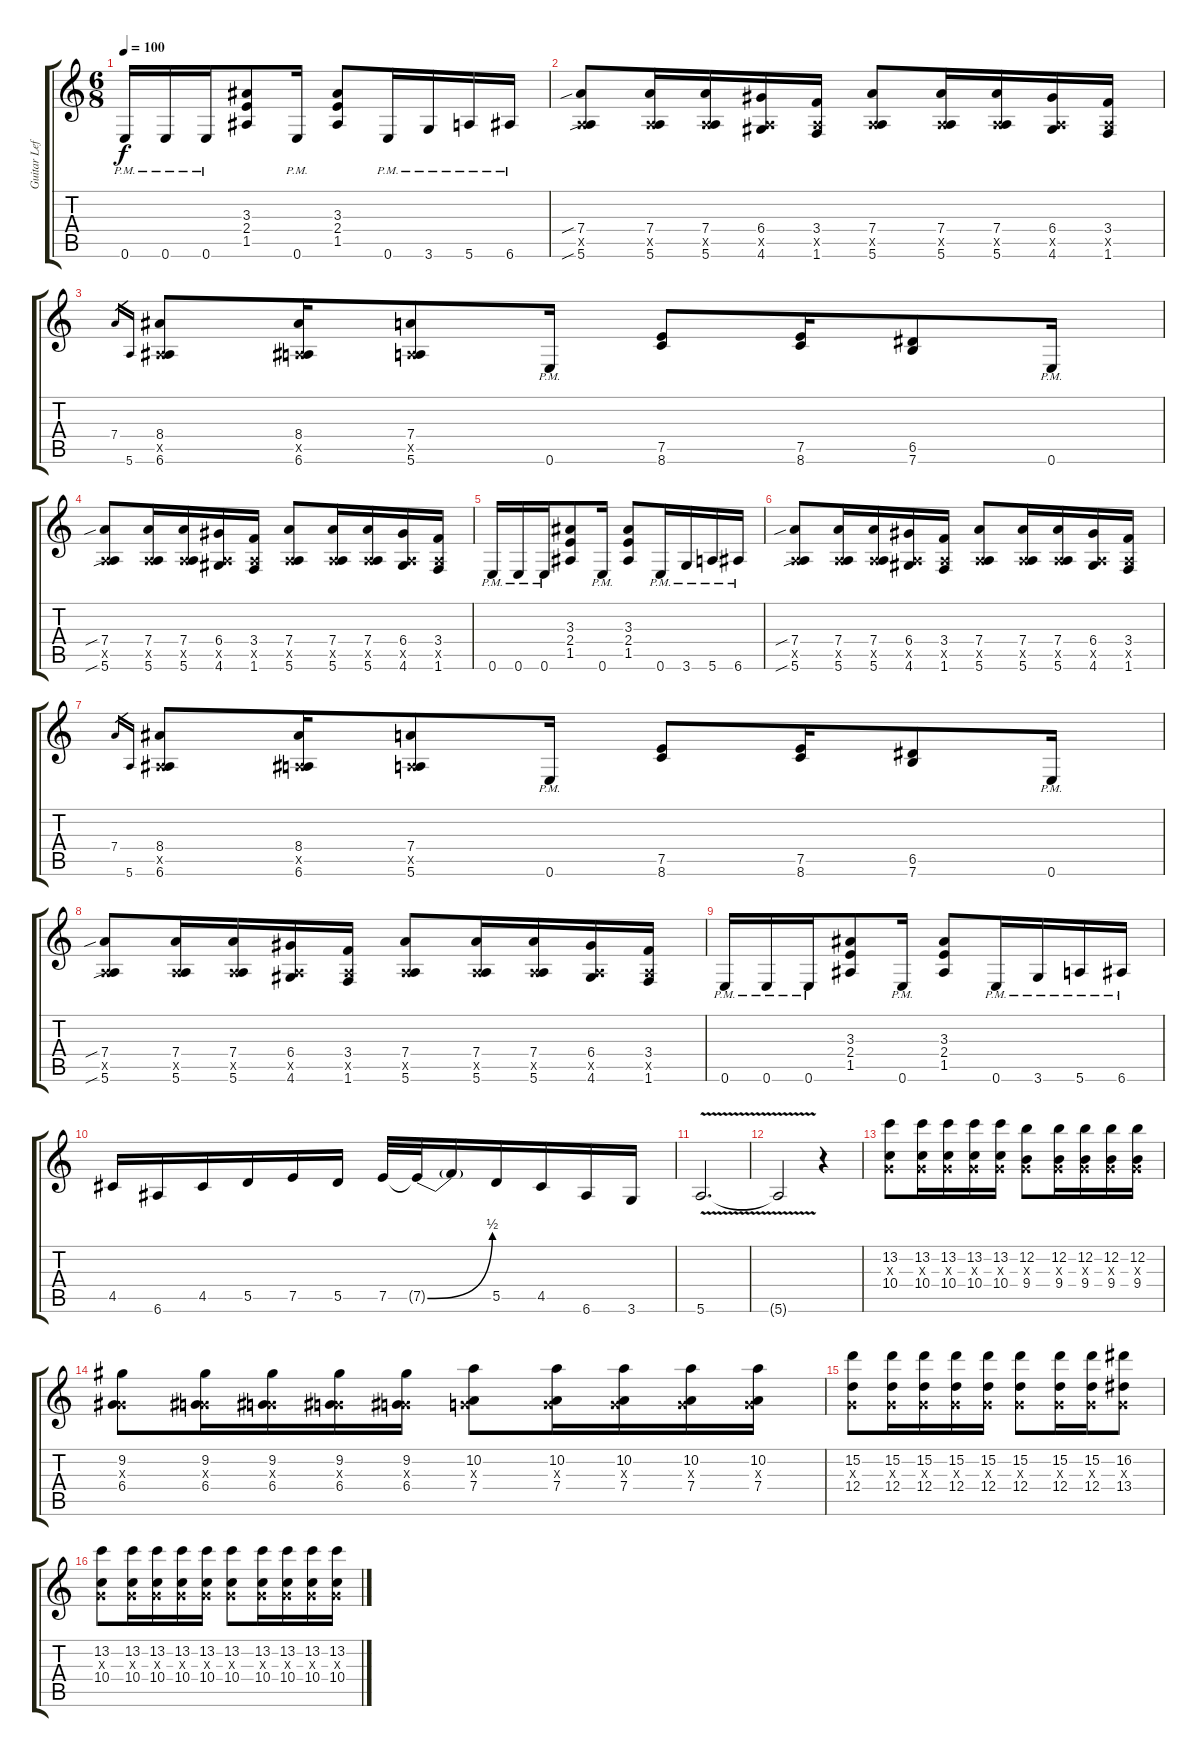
\track ("Guitar Left" "Guitar Lef") {instrument distortionguitar}
\staff {score tabs}
\tuning (E4 B3 G3 D3 A2 E2) {hide}
\ts (6 8)
\tempo 100
\clef g2
\ks c
0.6{pm}.16{dy f} 0.6{pm}.16 0.6{pm}.16 (3.3 2.4 1.5).8 0.6{pm}.16 (3.3 2.4 1.5).8 0.6{pm}.16 3.6{pm}.16 5.6{pm}.16 6.6{pm}.16 |
(7.4{sib} 0.5{x} 5.6{sib}).8 (7.4 0.5{x} 5.6).16 (7.4 0.5{x} 5.6).16 (6.4 0.5{x} 4.6).16 (3.4 0.5{x} 1.6).16 (7.4 0.5{x} 5.6).8 (7.4 0.5{x} 5.6).16 (7.4 0.5{x} 5.6).16 (6.4 0.5{x} 4.6).16 (3.4 0.5{x} 1.6).16 |
7.4.16{gr} 5.6.16{gr} (8.4 0.5{x} 6.6).8 (8.4 0.5{x} 6.6).16 (7.4 0.5{x} 5.6).8 0.6{pm}.16 (7.5 8.6).8 (7.5 8.6).16 (6.5 7.6).8 0.6{pm}.16 |
(7.4{sib} 0.5{x} 5.6{sib}).8 (7.4 0.5{x} 5.6).16 (7.4 0.5{x} 5.6).16 (6.4 0.5{x} 4.6).16 (3.4 0.5{x} 1.6).16 (7.4 0.5{x} 5.6).8 (7.4 0.5{x} 5.6).16 (7.4 0.5{x} 5.6).16 (6.4 0.5{x} 4.6).16 (3.4 0.5{x} 1.6).16 |
0.6{pm}.16 0.6{pm}.16 0.6{pm}.16 (3.3 2.4 1.5).8 0.6{pm}.16 (3.3 2.4 1.5).8 0.6{pm}.16 3.6{pm}.16 5.6{pm}.16 6.6{pm}.16 |
(7.4{sib} 0.5{x} 5.6{sib}).8 (7.4 0.5{x} 5.6).16 (7.4 0.5{x} 5.6).16 (6.4 0.5{x} 4.6).16 (3.4 0.5{x} 1.6).16 (7.4 0.5{x} 5.6).8 (7.4 0.5{x} 5.6).16 (7.4 0.5{x} 5.6).16 (6.4 0.5{x} 4.6).16 (3.4 0.5{x} 1.6).16 |
7.4.16{gr} 5.6.16{gr} (8.4 0.5{x} 6.6).8 (8.4 0.5{x} 6.6).16 (7.4 0.5{x} 5.6).8 0.6{pm}.16 (7.5 8.6).8 (7.5 8.6).16 (6.5 7.6).8 0.6{pm}.16 |
(7.4{sib} 0.5{x} 5.6{sib}).8 (7.4 0.5{x} 5.6).16 (7.4 0.5{x} 5.6).16 (6.4 0.5{x} 4.6).16 (3.4 0.5{x} 1.6).16 (7.4 0.5{x} 5.6).8 (7.4 0.5{x} 5.6).16 (7.4 0.5{x} 5.6).16 (6.4 0.5{x} 4.6).16 (3.4 0.5{x} 1.6).16 |
0.6{pm}.16 0.6{pm}.16 0.6{pm}.16 (3.3 2.4 1.5).8 0.6{pm}.16 (3.3 2.4 1.5).8 0.6{pm}.16 3.6{pm}.16 5.6{pm}.16 6.6{pm}.16 |
4.5.16 6.6.16 4.5.16 5.5.16 7.5.16 5.5.16 7.5.32 7.5{be (bend 0 0 60 2) t}.32 7.5{t}.16 5.5.16 4.5.16 6.6.16 3.6.16 |
5.6{v}.2{d} |
5.6{t}.2 r.4 |
(13.2 0.3{x} 10.4).8 (13.2 0.3{x} 10.4).16 (13.2 0.3{x} 10.4).16 (13.2 0.3{x} 10.4).16 (13.2 0.3{x} 10.4).16 (12.2 0.3{x} 9.4).8 (12.2 0.3{x} 9.4).16 (12.2 0.3{x} 9.4).16 (12.2 0.3{x} 9.4).16 (12.2 0.3{x} 9.4).16 |
(9.2 0.3{x} 6.4).8 (9.2 0.3{x} 6.4).16 (9.2 0.3{x} 6.4).16 (9.2 0.3{x} 6.4).16 (9.2 0.3{x} 6.4).16 (10.2 0.3{x} 7.4).8 (10.2 0.3{x} 7.4).16 (10.2 0.3{x} 7.4).16 (10.2 0.3{x} 7.4).16 (10.2 0.3{x} 7.4).16 |
(15.2 0.3{x} 12.4).8 (15.2 0.3{x} 12.4).16 (15.2 0.3{x} 12.4).16 (15.2 0.3{x} 12.4).16 (15.2 0.3{x} 12.4).16 (15.2 0.3{x} 12.4).8 (15.2 0.3{x} 12.4).16 (15.2 0.3{x} 12.4).16 (16.2 0.3{x} 13.4).8 |
(13.2 0.3{x} 10.4).8 (13.2 0.3{x} 10.4).16 (13.2 0.3{x} 10.4).16 (13.2 0.3{x} 10.4).16 (13.2 0.3{x} 10.4).16 (13.2 0.3{x} 10.4).8 (13.2 0.3{x} 10.4).16 (13.2 0.3{x} 10.4).16 (13.2 0.3{x} 10.4).16 (13.2 0.3{x} 10.4).16
